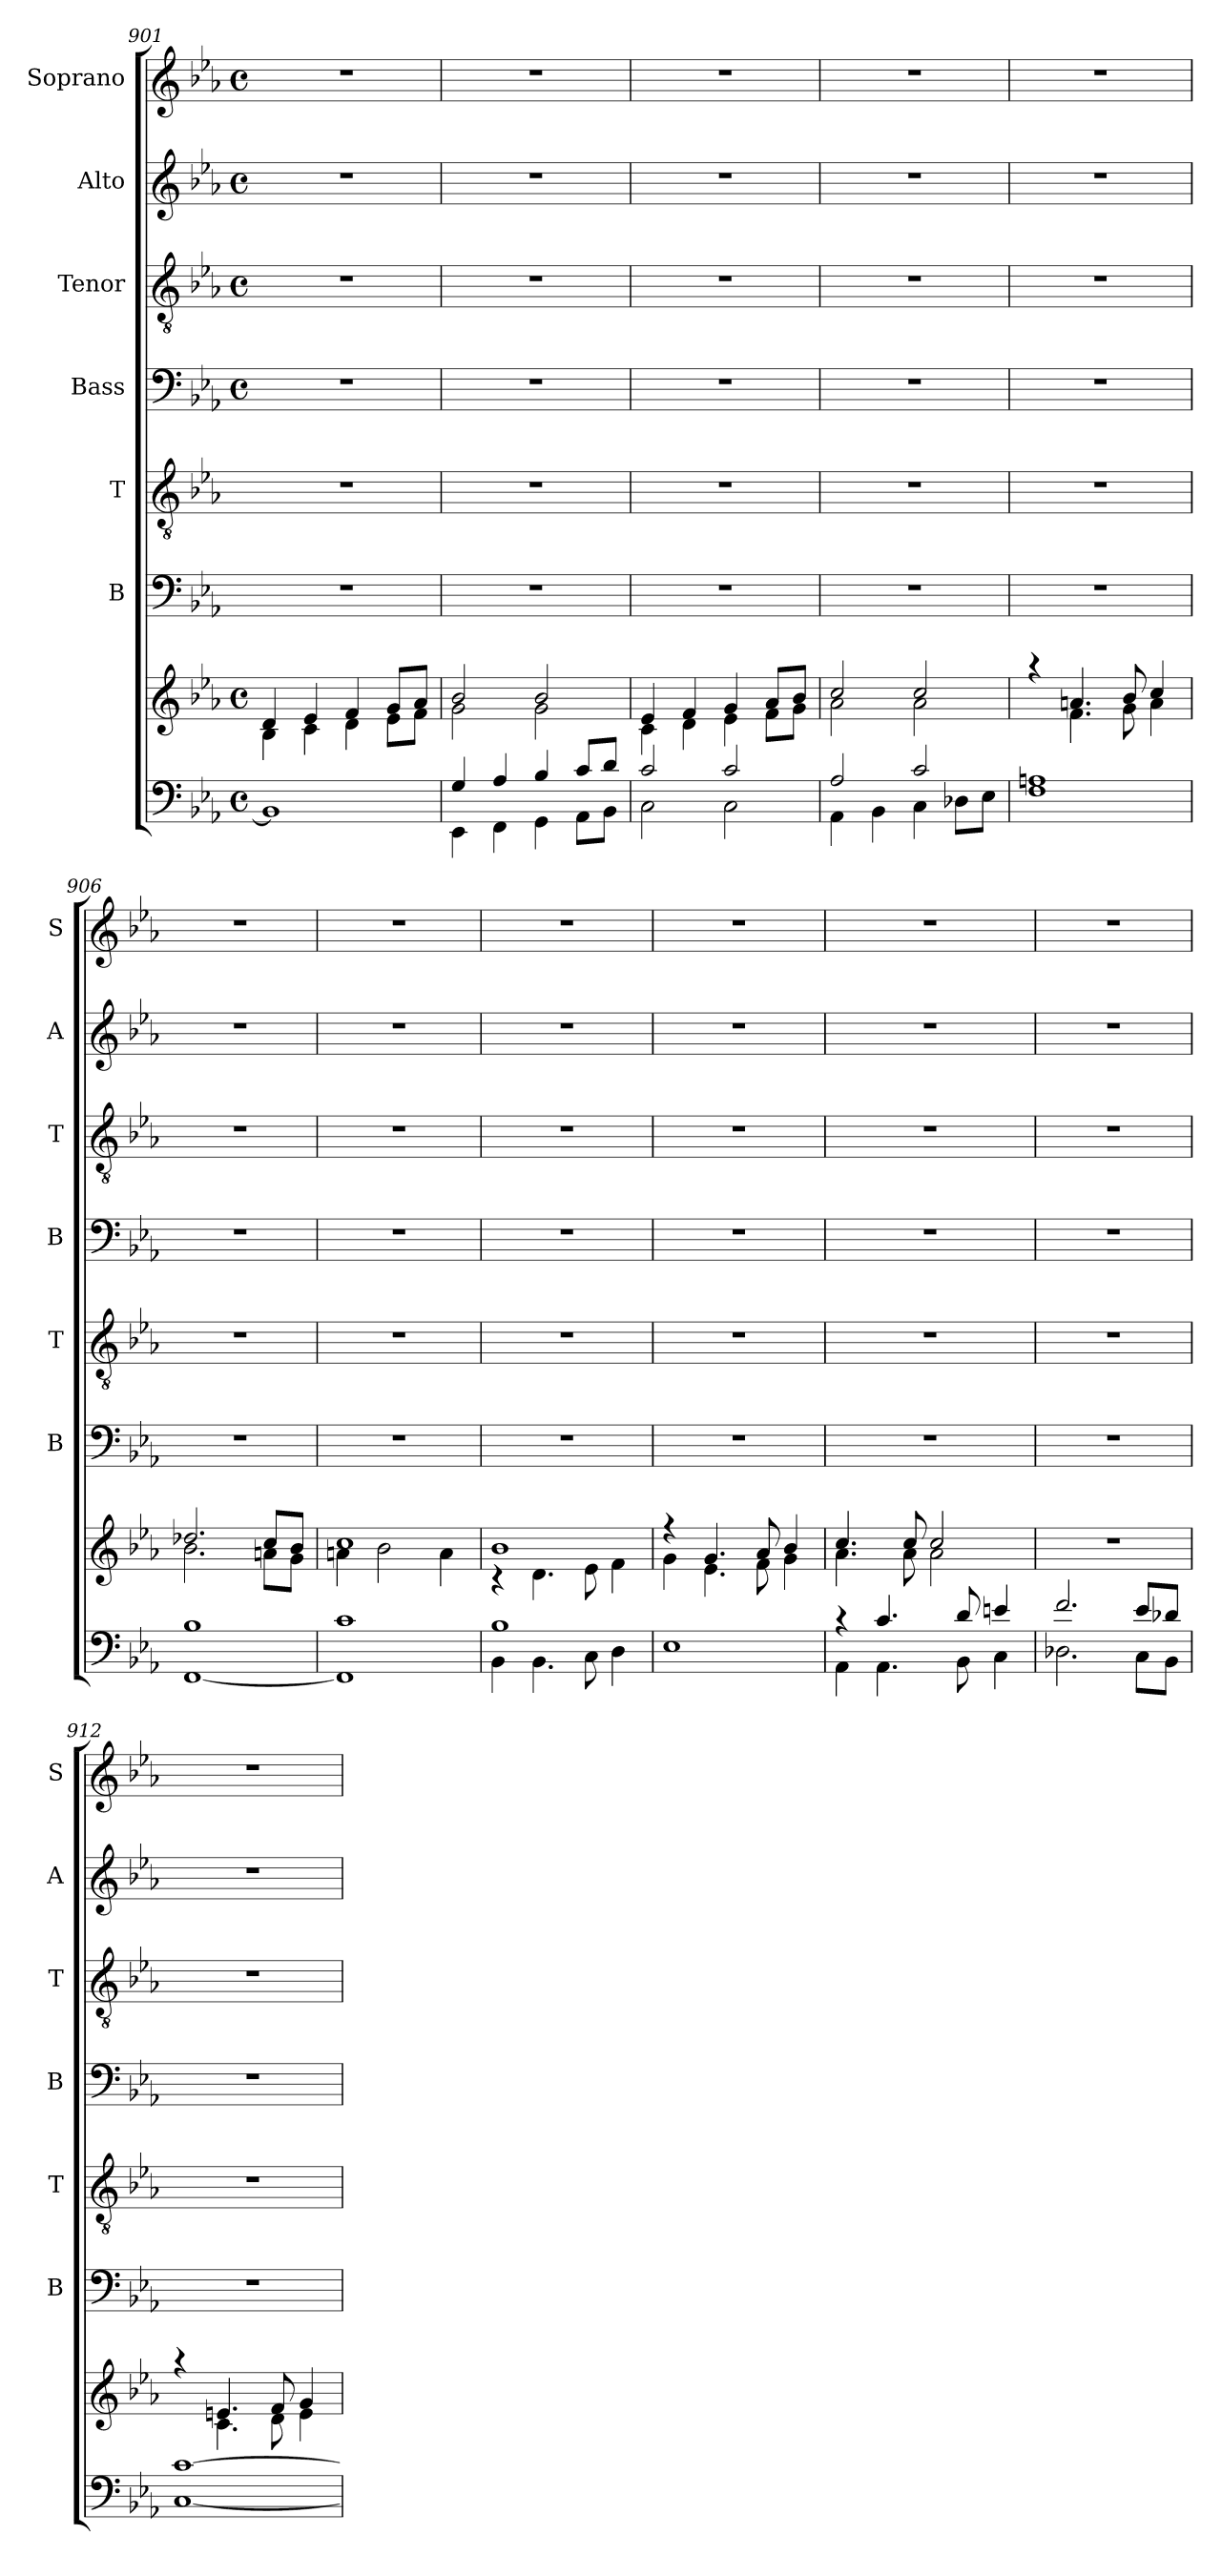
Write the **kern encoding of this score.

**kern	**kern	**kern	**kern	**kern	**kern	**kern	**kern
*part8	*part7	*part6	*part5	*part4	*part3	*part2	*part1
*staff8	*staff7	*staff6	*staff5	*staff4	*staff3	*staff2	*staff1
*	*	*I"B	*I"T	*I"Bass	*I"Tenor	*I"Alto	*I"Soprano
*	*	*I'B	*I'T	*I'B	*I'T	*I'A	*I'S
*clefF4	*clefG2	*clefF4	*clefGv2	*clefF4	*clefGv2	*clefG2	*clefG2
*k[b-e-a-]	*k[b-e-a-]	*k[b-e-a-]	*k[b-e-a-]	*k[b-e-a-]	*k[b-e-a-]	*k[b-e-a-]	*k[b-e-a-]
*E-:	*E-:	*E-:	*E-:	*E-:	*E-:	*E-:	*E-:
*M4/4	*M4/4	*	*	*M4/4	*M4/4	*M4/4	*M4/4
*met(c)	*met(c)	*	*	*met(c)	*met(c)	*met(c)	*met(c)
=901	=901	=901	=901	=901	=901	=901	=901
*	*^	*	*	*	*	*	*
1BB-]	4d/	4B-\	1r	1r	1r	1r	1r	1r
.	4e-/	4c\	.	.	.	.	.	.
.	4f/	4d\	.	.	.	.	.	.
.	8g/L	8e-\L	.	.	.	.	.	.
.	8a-/J	8f\J	.	.	.	.	.	.
=902	=902	=902	=902	=902	=902	=902	=902	=902
*^	*	*	*	*	*	*	*	*
4G/	4EE-\	2b-/	2g\	1r	1r	1r	1r	1r	1r
4A-/	4FF\	.	.	.	.	.	.	.	.
4B-/	4GG\	2b-/	2g\	.	.	.	.	.	.
8c/L	8AA-\L	.	.	.	.	.	.	.	.
8d/J	8BB-\J	.	.	.	.	.	.	.	.
=903	=903	=903	=903	=903	=903	=903	=903	=903	=903
2c/	2C\	4e-/	4c\	1r	1r	1r	1r	1r	1r
.	.	4f/	4d\	.	.	.	.	.	.
2c/	2C\	4g/	4e-\	.	.	.	.	.	.
.	.	8a-/L	8f\L	.	.	.	.	.	.
.	.	8b-/J	8g\J	.	.	.	.	.	.
=904	=904	=904	=904	=904	=904	=904	=904	=904	=904
2A-/	4AA-\	2cc/	2a-\	1r	1r	1r	1r	1r	1r
.	4BB-\	.	.	.	.	.	.	.	.
2c/	4C\	2cc/	2a-\	.	.	.	.	.	.
.	8D-X\L	.	.	.	.	.	.	.	.
.	8E-\J	.	.	.	.	.	.	.	.
*v	*v	*	*	*	*	*	*	*	*
!!LO:LB:g=z
=905	=905	=905	=905	=905	=905	=905	=905	=905
1F 1An	4raa	4ryy	1r	1r	1r	1r	1r	1r
.	4.an/	4.f\	.	.	.	.	.	.
.	8b-/	8g\	.	.	.	.	.	.
.	4cc/	4a\	.	.	.	.	.	.
=906	=906	=906	=906	=906	=906	=906	=906	=906
[<1FF 1B-	2.dd-X/	2.b-\	1r	1r	1r	1r	1r	1r
.	8cc/L	8an\L	.	.	.	.	.	.
.	8b-/J	8g\J	.	.	.	.	.	.
=907	=907	=907	=907	=907	=907	=907	=907	=907
1FF] 1c	1cc	4an\	1r	1r	1r	1r	1r	1r
.	.	2b-\	.	.	.	.	.	.
.	.	4a\	.	.	.	.	.	.
=908	=908	=908	=908	=908	=908	=908	=908	=908
*^	*	*	*	*	*	*	*	*
1B-	4BB-\	1b-	4rc	1r	1r	1r	1r	1r	1r
.	4.BB-\	.	4.d\	.	.	.	.	.	.
.	8C\	.	8e-\	.	.	.	.	.	.
.	4D\	.	4f\	.	.	.	.	.	.
*v	*v	*	*	*	*	*	*	*	*
=909	=909	=909	=909	=909	=909	=909	=909	=909
1E-	4ree	4g\	1r	1r	1r	1r	1r	1r
.	4.g/	4.e-\	.	.	.	.	.	.
.	8a-/	8f\	.	.	.	.	.	.
.	4b-/	4g\	.	.	.	.	.	.
=910	=910	=910	=910	=910	=910	=910	=910	=910
*^	*	*	*	*	*	*	*	*
4rc	4AA-\	4.cc/	4.a-\	1r	1r	1r	1r	1r	1r
4.c/	4.AA-\	.	.	.	.	.	.	.	.
.	.	8cc/	8a-\	.	.	.	.	.	.
.	.	2cc/	2a-\	.	.	.	.	.	.
8d/	8BB-\	.	.	.	.	.	.	.	.
4en/	4C\	.	.	.	.	.	.	.	.
*	*	*v	*v	*	*	*	*	*	*
!!LO:LB:g=z
=911	=911	=911	=911	=911	=911	=911	=911	=911
2.f/	2.D-X\	1r	1r	1r	1r	1r	1r	1r
8e-/L	8C\L	.	.	.	.	.	.	.
8d-X/J	8BB-\J	.	.	.	.	.	.	.
*v	*v	*	*	*	*	*	*	*
=912	=912	=912	=912	=912	=912	=912	=912
*	*^	*	*	*	*	*	*
[<1C [>1c	4raa	4ryy	1r	1r	1r	1r	1r	1r
.	4.en/	4.c\	.	.	.	.	.	.
.	8f/	8d\	.	.	.	.	.	.
.	4g/	4e\	.	.	.	.	.	.
*	*v	*v	*	*	*	*	*	*
=	=	=	=	=	=	=	=
*-	*-	*-	*-	*-	*-	*-	*-
